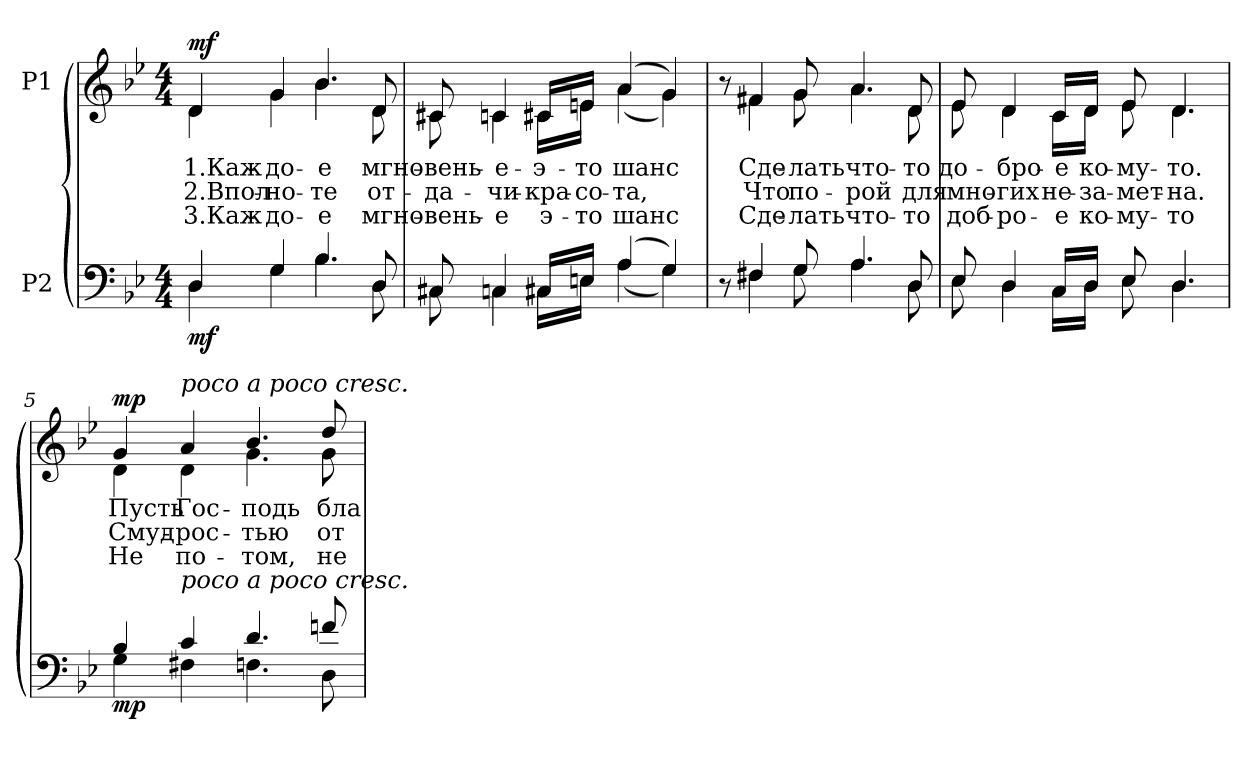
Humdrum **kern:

**kern	**dynam	**kern	**text	**text	**text	**dynam
*part2	*part2	*part1	*part1	*part1	*part1	*part1
*staff2	*staff2	*staff1	*staff1	*staff1	*staff1	*staff1
*I"P2	*	*I"P1	*	*	*	*
!!LO:PB:g=z
*clefF4	*	*clefG2	*	*	*	*
*k[b-e-]	*	*k[b-e-]	*	*	*	*
*g:	*	*g:	*	*	*	*
*M4/4	*	*M4/4	*	*	*	*
*MM90	*	*MM90	*	*	*	*
=1	=1	=1	=1	=1	=1	=1
*^	*	*	*	*	*	*
!	!	!	!	!LO:LY:b:color=#000000	!LO:LY:b:color=#000000	!LO:LY:b:color=#000000	!
*	*	*	*^	*	*	*	*
4Di/	4Di\	mf	4di/	4di\	1.Каж-	2.Впол-	-3.Каж-	mf
!	!	!	!	!	!LO:LY:b:color=#000000	!LO:LY:b:color=#000000	!LO:LY:b:color=#000000	!
4Gi/	4Gi\	.	4gi/	4gi\	-до-	-но-	-до-	.
!	!	!	!	!	!LO:LY:b:color=#000000	!LO:LY:b:color=#000000	!LO:LY:b:color=#000000	!
4.B-i/	4.B-i\	.	4.b-i/	4.b-i\	-е	-те	е	.
!	!	!	!	!	!LO:LY:b:color=#000000	!LO:LY:b:color=#000000	!LO:LY:b:color=#000000	!
8Di/	8Di\	.	8di/	8di\	мгно-	от-	-мгно-	.
=2	=2	=2	=2	=2	=2	=2	=2	=2
!	!	!	!	!	!LO:LY:b:color=#000000	!LO:LY:b:color=#000000	!LO:LY:b:color=#000000	!
8C#Xi/	8C#i\	.	8c#Xi/	8c#i\	-вень-	-да-	-вень-	.
!	!	!	!	!	!LO:LY:b:color=#000000	!LO:LY:b:color=#000000	!LO:LY:b:color=#000000	!
4Cni/	4Ci\	.	4cni/	4ci\	-е-	-чи-	-е	.
!	!	!	!	!	!LO:LY:b:color=#000000	!LO:LY:b:color=#000000	!LO:LY:b:color=#000000	!
16C#Xi/LL	16C#i\LL	.	16c#Xi/LL	16c#i\LL	-э-	кра-	-э-	.
!	!	!	!	!	!LO:LY:b:color=#000000	!LO:LY:b:color=#000000	!LO:LY:b:color=#000000	!
16Eni/JJ	16Ei\JJ	.	16eni/JJ	16ei\JJ	-то	-со-	-то	.
!	!	!	!	!	!LO:LY:b:color=#000000	!LO:LY:b:color=#000000	!LO:LY:b:color=#000000	!
(4Ai/	(4Ai\	.	(4ai/	(4ai\	шанс	та,	шанс	.
4Gi/)	4Gi\)	.	4gi/)	4gi\)	.	.	.	.
=3	=3	=3	=3	=3	=3	=3	=3	=3
8r	8ryy	.	8r	8ryy	.	.	.	.
!	!	!	!	!	!LO:LY:b:color=#000000	!LO:LY:b:color=#000000	!LO:LY:b:color=#000000	!
4F#Xi/	4F#i\	.	4f#Xi/	4f#i\	Сде-	Что	Сде-	.
!	!	!	!	!	!LO:LY:b:color=#000000	!LO:LY:b:color=#000000	!LO:LY:b:color=#000000	!
8Gi/	8Gi\	.	8gi/	8gi\	-лать	-по-	-лать	.
!	!	!	!	!	!LO:LY:b:color=#000000	!LO:LY:b:color=#000000	!LO:LY:b:color=#000000	!
4.Ai/	4.Ai\	.	4.ai/	4.ai\	что-	рой	что-	.
!	!	!	!	!	!LO:LY:b:color=#000000	!LO:LY:b:color=#000000	!LO:LY:b:color=#000000	!
8Di/	8Di\	.	8di/	8di\	-то	-для	то	.
!!LO:LB:g=z	!!
=4	=4	=4	=4	=4	=4	=4	=4	=4
!	!	!	!	!	!LO:LY:b:color=#000000	!LO:LY:b:color=#000000	!LO:LY:b:color=#000000	!
8E-i/	8E-i\	.	8e-i/	8e-i\	до-	мно-	-доб-	.
!	!	!	!	!	!LO:LY:b:color=#000000	!LO:LY:b:color=#000000	!LO:LY:b:color=#000000	!
4Di/	4Di\	.	4di/	4di\	-бро-	-гих	ро-	.
!	!	!	!	!	!LO:LY:b:color=#000000	!LO:LY:b:color=#000000	!LO:LY:b:color=#000000	!
16Ci/LL	16Ci\LL	.	16ci/LL	16ci\LL	-е	-не-	-е	.
!	!	!	!	!	!LO:LY:b:color=#000000	!LO:LY:b:color=#000000	!LO:LY:b:color=#000000	!
16Di/JJ	16Di\JJ	.	16di/JJ	16di\JJ	ко-	за-	-ко-	.
!	!	!	!	!	!LO:LY:b:color=#000000	!LO:LY:b:color=#000000	!LO:LY:b:color=#000000	!
8E-i/	8E-i\	.	8e-i/	8e-i\	-му-	-мет-	-му-	.
!	!	!	!	!	!LO:LY:b:color=#000000	!LO:LY:b:color=#000000	!LO:LY:b:color=#000000	!
4.Di/	4.Di\	.	4.di/	4.di\	-то.	-на.	то	.
=5	=5	=5	=5	=5	=5	=5	=5	=5
!	!	!	!	!	!LO:LY:b:color=#000000	!LO:LY:b:color=#000000	!LO:LY:b:color=#000000	!
4B-i/	4Gi\	mp	4gi/	4di\	Пусть	Смуд-	-Не	mp
!	!	!	!LO:TX:a:i:t=poco a poco cresc.	!	!	!	!	!
!LO:TX:a:i:t=poco a poco cresc.	!	!	!	!	!	!	!	!
!	!	!	!	!	!LO:LY:b:color=#000000	!LO:LY:b:color=#000000	!LO:LY:b:color=#000000	!
4ci/	4F#Xi\	.	4ai/	4di\	Гос-	рос-	-по-	.
!	!	!	!	!	!LO:LY:b:color=#000000	!LO:LY:b:color=#000000	!LO:LY:b:color=#000000	!
4.di/	4.Fni\	.	4.b-i/	4.gi\	-подь	-тью	том,	.
!	!	!	!	!	!LO:LY:b:color=#000000	!LO:LY:b:color=#000000	!LO:LY:b:color=#000000	!
8fni/	8Di\	.	8ddi/	8gi\	бла-	от-	-не	.
*v	*v	*	*	*	*	*	*	*
*	*	*v	*v	*	*	*	*
=	=	=	=	=	=	=
*-	*-	*-	*-	*-	*-	*-
